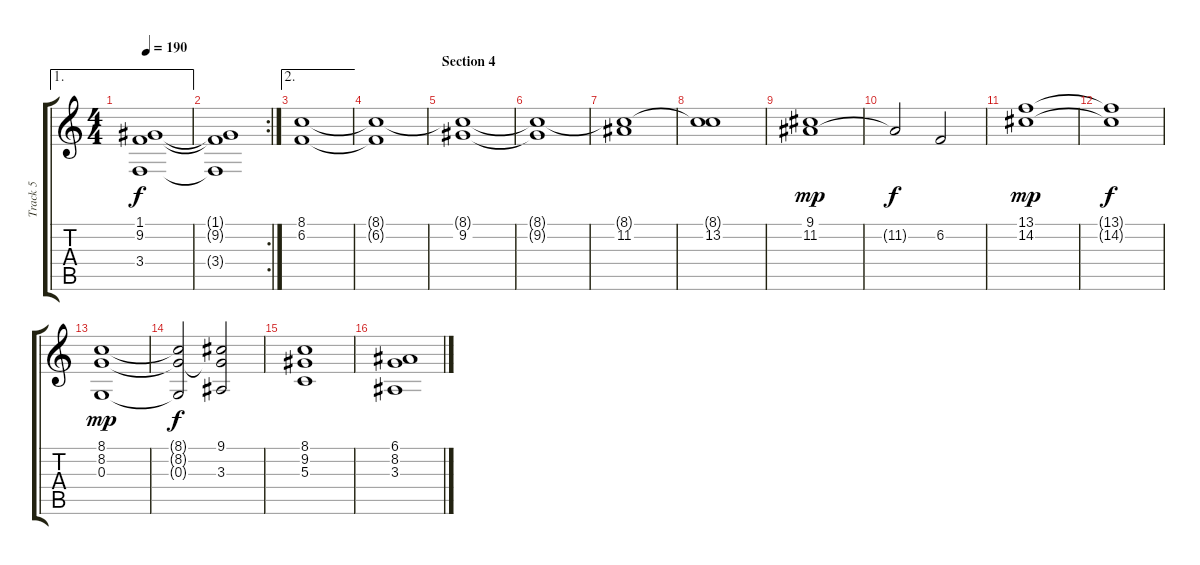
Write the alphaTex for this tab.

\track ("Track 5" "Track 5") {instrument stringensemble2}
\staff {score tabs}
\tuning (E4 B3 G3 D3 A2 E2) {hide}
\ae 1
\ts (4 4)
\tempo 190
\clef g2
\ks c
(1.1 9.2 3.4{t}).1{dy f} |
\rc 2
(1.1{t} 9.2{t} 3.4{t}).1 |
\ae 2
(8.1 6.2).1 |
(8.1{t} 6.2{t}).1 |
\section ("" "Section 4")
(8.1{t} 9.2).1 |
(8.1{t} 9.2{t}).1 |
(8.1{t} 11.2).1 |
(8.1{t} 13.2).1 |
(9.1 11.2).1{dy mp} |
11.2{t}.2{dy f} 6.2.2 |
(13.1 14.2).1{dy mp} |
(13.1{t} 14.2{t}).1{dy f} |
(8.1 8.2 0.3).1{dy mp} |
(8.1{t} 8.2{t} 0.3{t}).2{dy f} (9.1 8.2{t} 3.3).2 |
(8.1 9.2 5.3).1 |
(6.1 8.2 3.3).1
